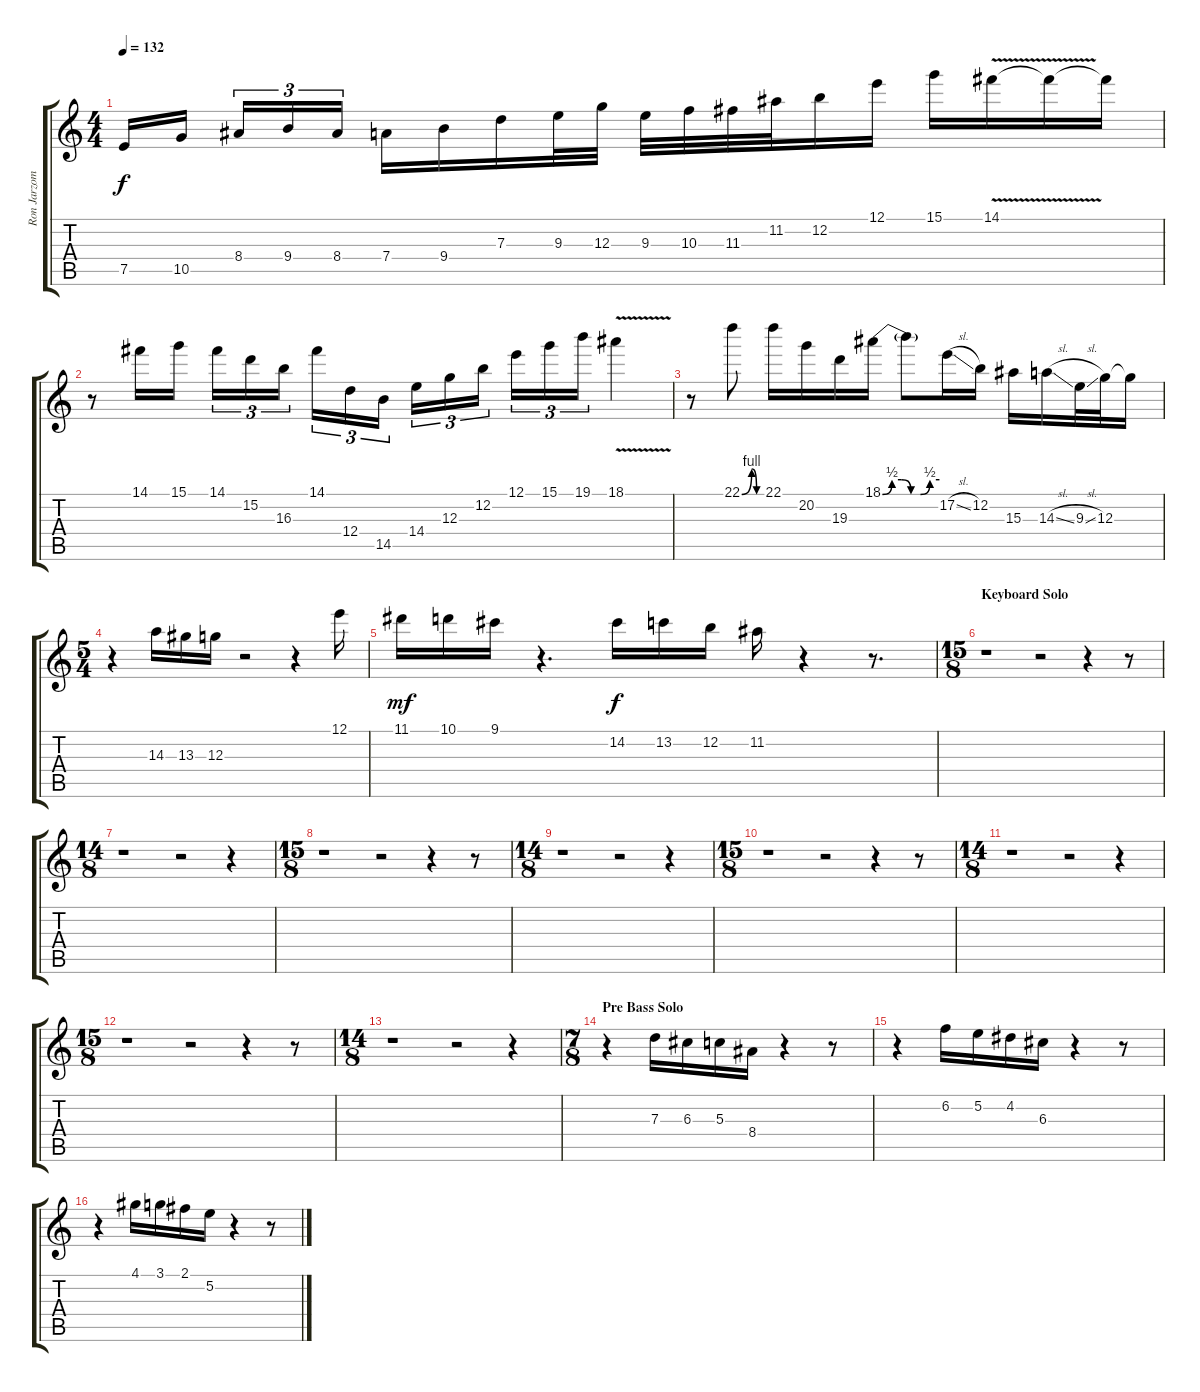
\track ("Ron Jarzombek" "Ron Jarzom") {instrument distortionguitar}
\staff {score tabs}
\tuning (E4 B3 G3 D3 A2 E2) {hide}
\ts (4 4)
\tempo 132
\clef g2
\ks c
7.5.16{dy f} 10.5.16 8.4.16{tu (3 2)} 9.4.16{tu (3 2)} 8.4.16{tu (3 2)} 7.4.16 9.4.16 7.3.16 9.3.32 12.3.32 9.3.32 10.3.32 11.3.32 11.2.32 12.2.16 12.1.16 15.1.16 14.1{v}.16 14.1{t}.16 14.1{t}.16 |
r.8 14.1.16 15.1.16 14.1.16{tu (3 2)} 15.2.16{tu (3 2)} 16.3.16{tu (3 2)} 14.1.16{tu (3 2)} 12.4.16{tu (3 2)} 14.5.16{tu (3 2)} 14.4.16{tu (3 2)} 12.3.16{tu (3 2)} 12.2.16{tu (3 2)} 12.1.16{tu (3 2)} 15.1.16{tu (3 2)} 19.1.16{tu (3 2)} 18.1{v}.4 |
r.8 22.1{be (custom 0 0 30 4 45 0 60 0)}.8 22.1.16 20.2.16 19.3.16 18.1{be (custom 0 0 10 2 20 2 30 0 40 0 50 2 60 2)}.16 18.1{t}.8 17.2{sl}.16 12.2.16 15.3.16 14.3{sl}.16 9.3{sl}.32 12.3.32 12.3{t}.16 |
\ts (5 4)
r.4 14.3.16 13.3.16 12.3.16 r.2 r.4 12.1.16 |
11.1.16{dy mf} 10.1.16 9.1.16 r.4{d} 14.2.16{dy f} 13.2.16 12.2.16 11.2.16 r.4 r.8{d} |
\ts (15 8)
\section ("" "Keyboard Solo")
r.1 r.2 r.4 r.8 |
\ts (14 8)
r.1 r.2 r.4 |
\ts (15 8)
r.1 r.2 r.4 r.8 |
\ts (14 8)
r.1 r.2 r.4 |
\ts (15 8)
r.1 r.2 r.4 r.8 |
\ts (14 8)
r.1 r.2 r.4 |
\ts (15 8)
r.1 r.2 r.4 r.8 |
\ts (14 8)
r.1 r.2 r.4 |
\ts (7 8)
\section ("" "Pre Bass Solo")
r.4{balance 0} 7.3.16 6.3.16 5.3.16 8.4.16 r.4 r.8 |
r.4 6.2.16 5.2.16 4.2.16 6.3.16 r.4 r.8 |
r.4 4.1.16 3.1.16 2.1.16 5.2.16 r.4 r.8
